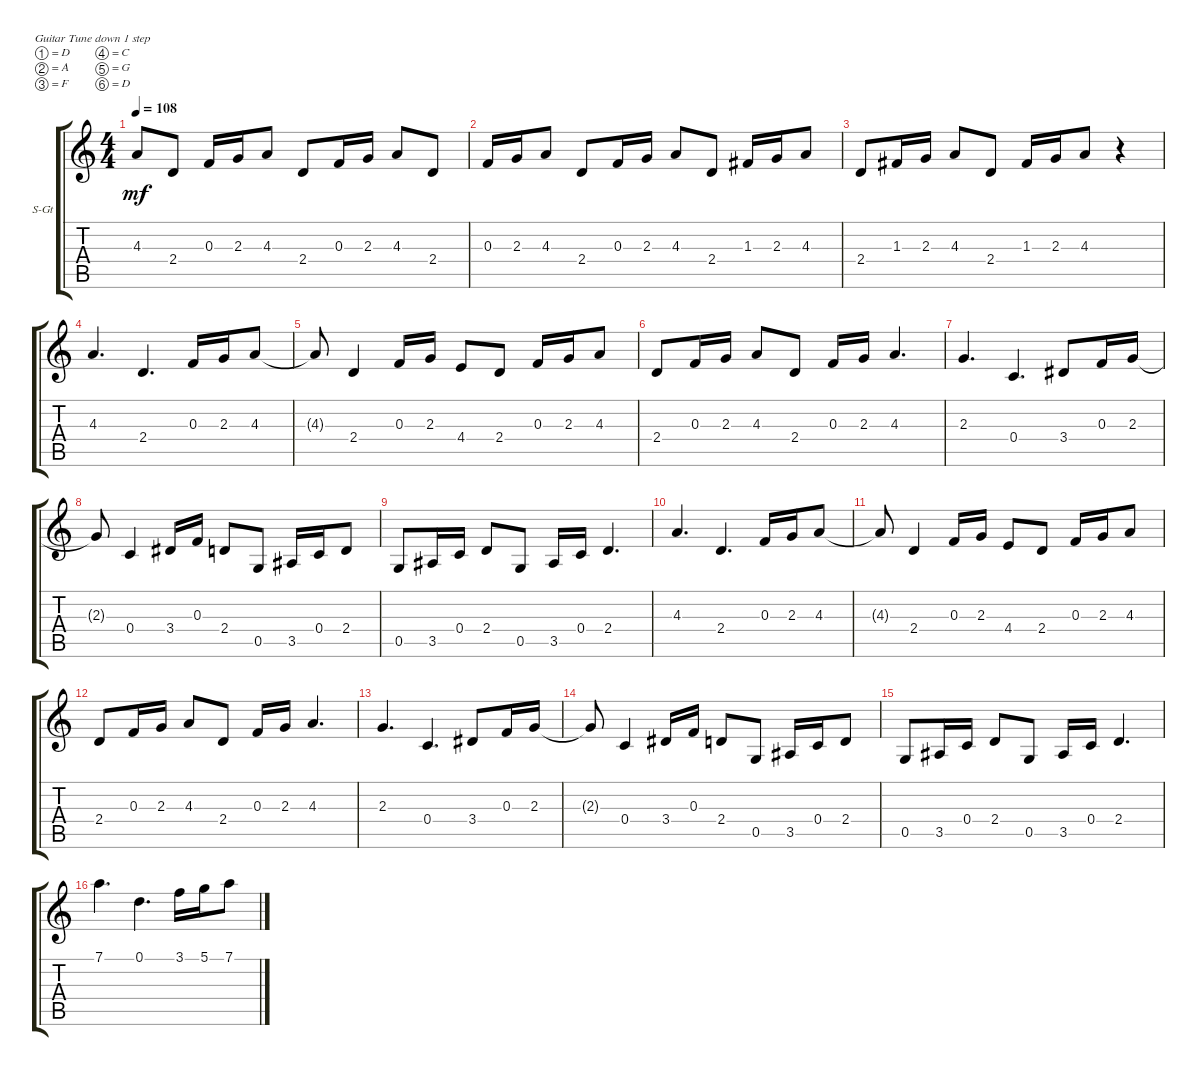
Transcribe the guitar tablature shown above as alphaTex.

\defaultSystemsLayout 4
\bracketExtendMode groupsimilarinstruments
\firstSystemTrackNameOrientation horizontal
\otherSystemsTrackNameOrientation horizontal
\track ("Steel Guitar" "S-Gt") {instrument acousticguitarsteel}
\staff {score tabs}
\tuning (D4 A3 F3 C3 G2 D2)
\ts (4 4)
\tempo 108
\clef g2
\ks c
4.3.8{dy mf instrument acousticguitarsteel} 2.4.8 0.3.16 2.3.16 4.3.8 2.4.8 0.3.16 2.3.16 4.3.8 2.4.8 |
0.3.16 2.3.16 4.3.8 2.4.8 0.3.16 2.3.16 4.3.8 2.4.8 1.3.16 2.3.16 4.3.8 |
2.4.8 1.3.16 2.3.16 4.3.8 2.4.8 1.3.16 2.3.16 4.3.8 r.4 |
4.3.4{d} 2.4.4{d} 0.3.16 2.3.16 4.3.8 |
4.3{t}.8 2.4.4 0.3.16 2.3.16 4.4.8 2.4.8 0.3.16 2.3.16 4.3.8 |
2.4.8 0.3.16 2.3.16 4.3.8 2.4.8 0.3.16 2.3.16 4.3.4{d} |
2.3.4{d} 0.4.4{d} 3.4.8 0.3.16 2.3.16 |
2.3{t}.8 0.4.4 3.4.16 0.3.16 2.4.8 0.5.8 3.5.16 0.4.16 2.4.8 |
0.5.8 3.5.16 0.4.16 2.4.8 0.5.8 3.5.16 0.4.16 2.4.4{d} |
4.3.4{d} 2.4.4{d} 0.3.16 2.3.16 4.3.8 |
4.3{t}.8 2.4.4 0.3.16 2.3.16 4.4.8 2.4.8 0.3.16 2.3.16 4.3.8 |
2.4.8 0.3.16 2.3.16 4.3.8 2.4.8 0.3.16 2.3.16 4.3.4{d} |
2.3.4{d} 0.4.4{d} 3.4.8 0.3.16 2.3.16 |
2.3{t}.8 0.4.4 3.4.16 0.3.16 2.4.8 0.5.8 3.5.16 0.4.16 2.4.8 |
0.5.8 3.5.16 0.4.16 2.4.8 0.5.8 3.5.16 0.4.16 2.4.4{d} |
7.1.4{d} 0.1.4{d} 3.1.16 5.1.16 7.1.8
